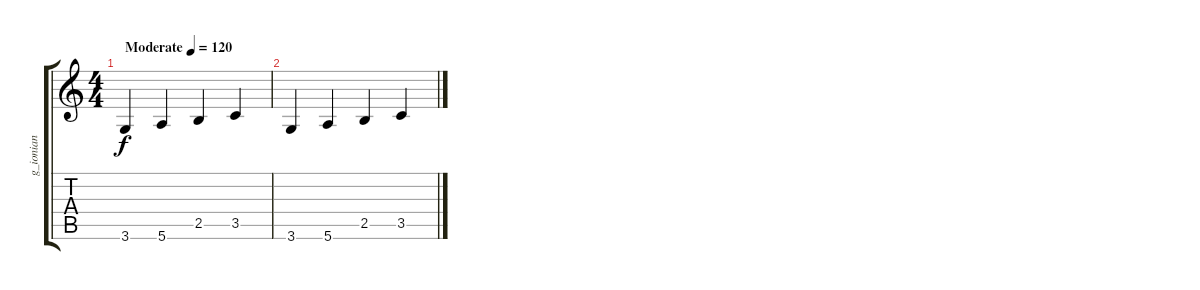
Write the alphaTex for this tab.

\track ("g_ionian" "g_ionian") {instrument acousticguitarnylon}
\staff {score tabs}
\tuning (E4 B3 G3 D3 A2 E2) {hide}
\ts (4 4)
\tempo (120 "Moderate")
\clef g2
\ks c
3.6.4{dy f instrument acousticguitarnylon} 5.6.4 2.5.4 3.5.4 |
3.6.4 5.6.4 2.5.4 3.5.4
